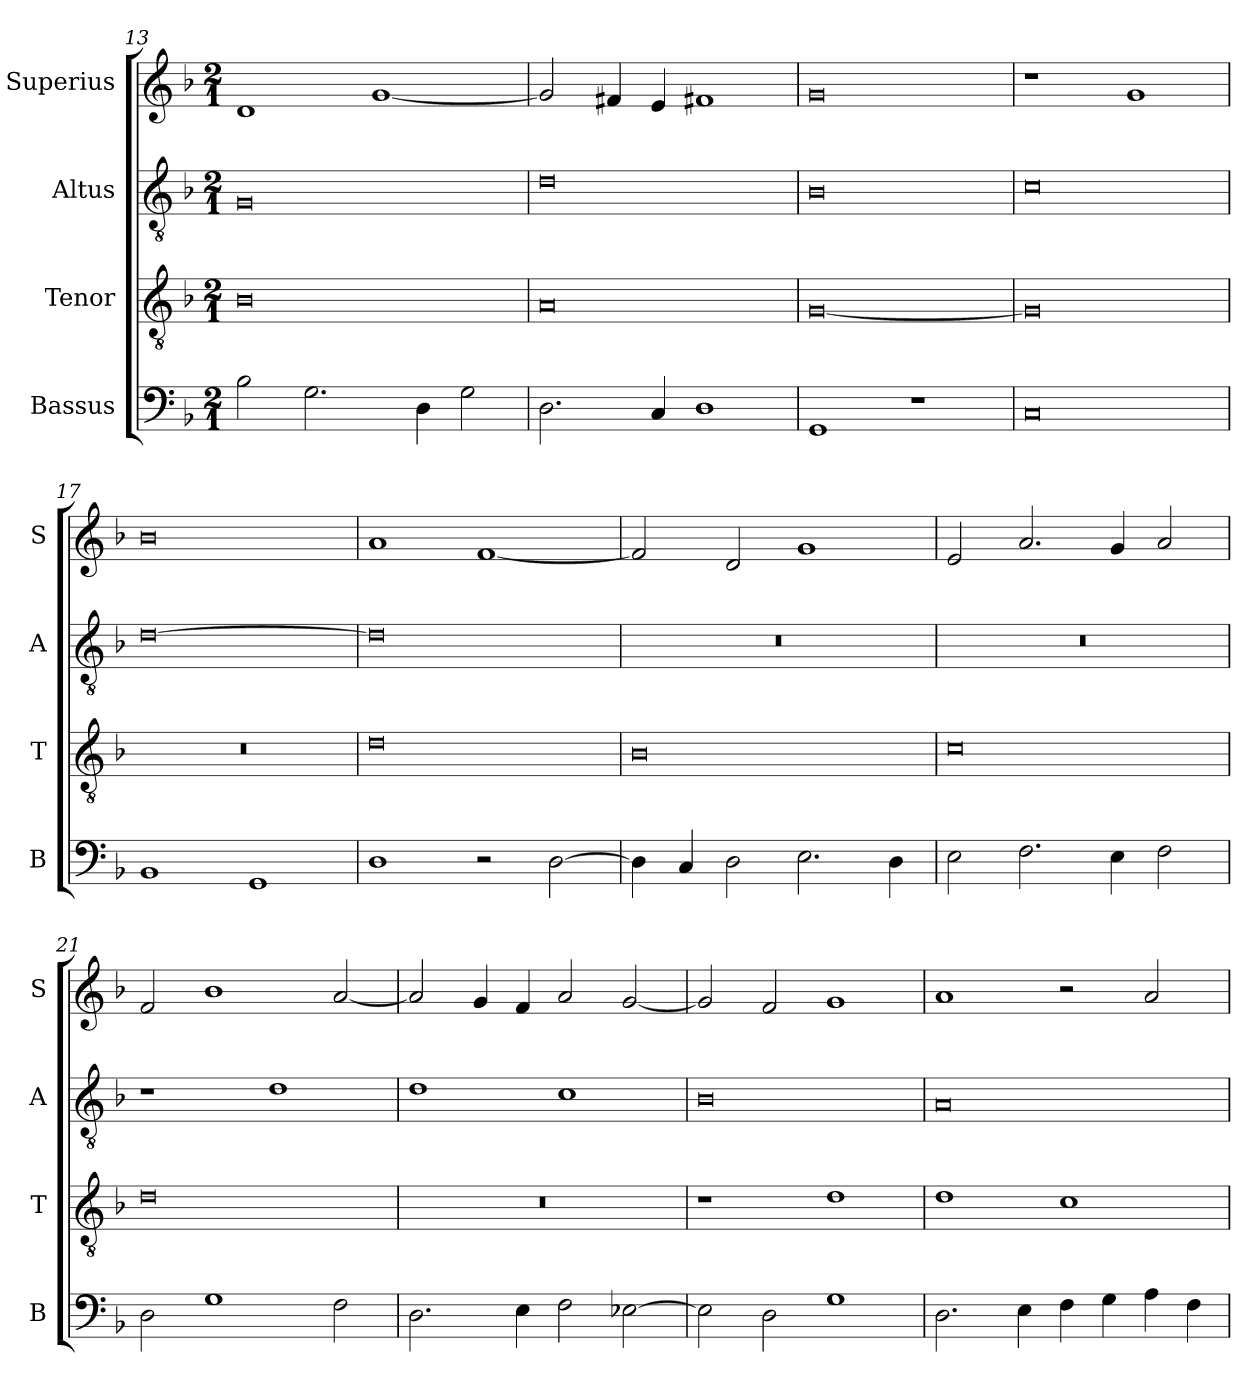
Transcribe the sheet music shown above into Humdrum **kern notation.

**kern	**kern	**kern	**kern
*part4	*part3	*part2	*part1
*staff4	*staff3	*staff2	*staff1
*I"Bassus	*I"Tenor	*I"Altus	*I"Superius
*I'B	*I'T	*I'A	*I'S
*clefF4	*clefGv2	*clefGv2	*clefG2
*k[b-]	*k[b-]	*k[b-]	*k[b-]
*M2/1	*M2/1	*M2/1	*M2/1
=13	=13	=13	=13
2B-\	0B-	0G	1d
2.G\	.	.	.
.	.	.	[1g
4D\	.	.	.
2G\	.	.	.
=14	=14	=14	=14
2.D\	0A	0d	2g/]
.	.	.	4f#X/
4C/	.	.	4e/
1D	.	.	1f#X
=15	=15	=15	=15
1GG	[0G	0B-	0g
1r	.	.	.
=16	=16	=16	=16
0C	0G]	0c	1r
.	.	.	1g
=17	=17	=17	=17
1BB-	0r	[0d	0b-
1GG	.	.	.
=18	=18	=18	=18
1D	0d	0d]	1a
2r	.	.	[1f
[2D\	.	.	.
=19	=19	=19	=19
4D\]	0B-	0r	2f/]
4C/	.	.	.
2D\	.	.	2d/
2.E\	.	.	1g
4D\	.	.	.
=20	=20	=20	=20
2E\	0c	0r	2e/
2.F\	.	.	2.a/
4E\	.	.	4g/
2F\	.	.	2a/
=21	=21	=21	=21
2D\	0d	1r	2f/
1G	.	.	1b-
.	.	1d	.
2F\	.	.	[2a/
=22	=22	=22	=22
2.D\	0r	1d	2a/]
.	.	.	4g/
4E\	.	.	4f/
2F\	.	1c	2a/
[2E-X\	.	.	[2g/
=23	=23	=23	=23
2E-\]	1r	0B-	2g/]
2D\	.	.	2f/
1G	1d	.	1g
=24	=24	=24	=24
2.D\	1d	0A	1a
4E\	.	.	.
4F\	1c	.	2r
4G\	.	.	.
4A\	.	.	2a/
4F\	.	.	.
=	=	=	=
*-	*-	*-	*-
